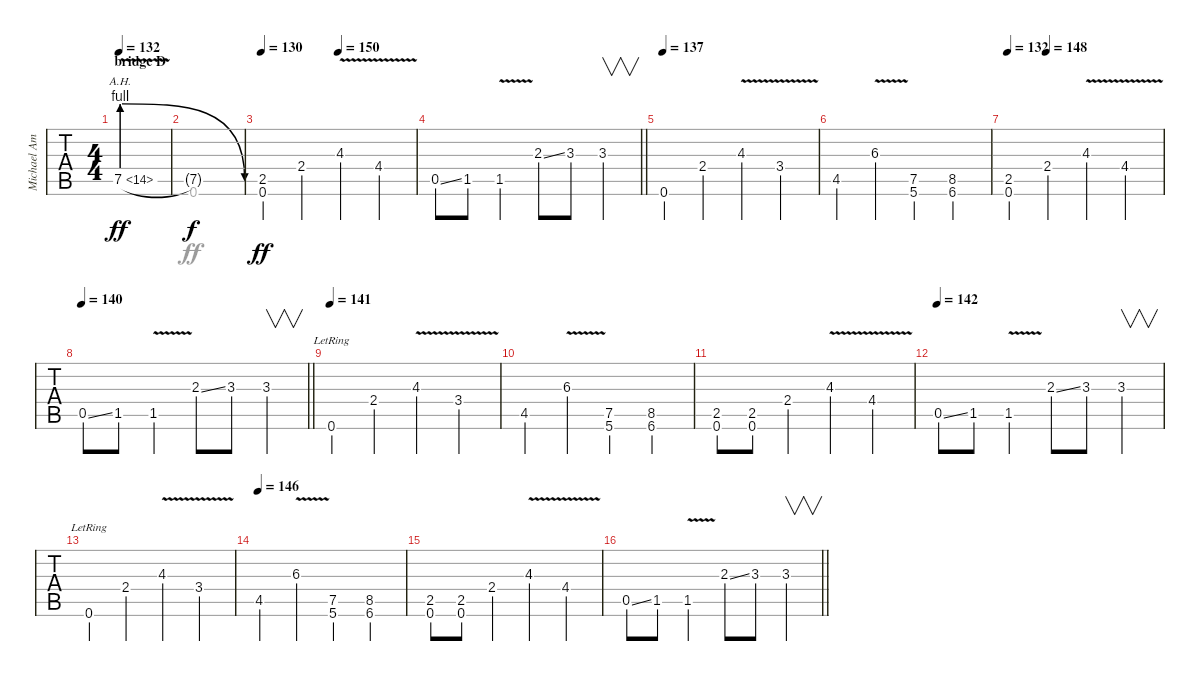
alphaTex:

\track ("Michael Amott" "Michael Am") {instrument distortionguitar}
\staff {tabs}
\tuning (B3 Gb3 D3 A2 E2 B1) {hide}
\voice
\ts (4 4)
\section ("" "bridge D")
\tempo 132
\clef g2
\ks c
7.5{be (prebendrelease 0 4 60 0) ah 7 v}.1{dy ff} |
7.5{t}.1{dy f} |
\tempo 130
\tempo (150 0.5)
(2.5 0.6).4{dy ff} 2.4.4 4.3{v}.4 4.4{v}.4 |
\barLineRight lightlight
0.5{ss}.8 1.5.8 1.5{v}.4 2.3{ss}.8 3.3.8 3.3.4{v} |
\tempo 137
0.6.4 2.4.4 4.3{v}.4 3.4{v}.4 |
4.5.4 6.3{v}.4 (7.5 5.6).4 (8.5 6.6).4 |
\tempo 132
\tempo (148 0.25)
(2.5 0.6).4 2.4.4 4.3{v}.4 4.4{v}.4 |
\tempo 140
\barLineRight lightlight
0.5{ss}.8 1.5.8 1.5{v}.4 2.3{ss}.8 3.3.8 3.3.4{v} |
\tempo 141
0.6{lr}.4 2.4.4 4.3{v}.4 3.4{v}.4 |
4.5.4 6.3{v}.4 (7.5 5.6).4 (8.5 6.6).4 |
(2.5 0.6).8 (2.5 0.6).8 2.4.4 4.3{v}.4 4.4{v}.4 |
\tempo 142
0.5{ss}.8 1.5.8 1.5{v}.4 2.3{ss}.8 3.3.8 3.3.4{v} |
0.6{lr}.4 2.4.4 4.3{v}.4 3.4{v}.4 |
\tempo 146
4.5.4 6.3{v}.4 (7.5 5.6).4 (8.5 6.6).4 |
(2.5 0.6).8 (2.5 0.6).8 2.4.4 4.3{v}.4 4.4{v}.4 |
\barLineRight lightlight
0.5{ss}.8 1.5.8 1.5{v}.4 2.3{ss}.8 3.3.8 3.3.4{v}
\voice
\clef g2
\ottava regular
\simile none
\ks c
|
0.6.1 |
|
\barLineRight lightlight
|
|
|
|
\barLineRight lightlight
|
|
|
|
|
|
|
|
\barLineRight lightlight
